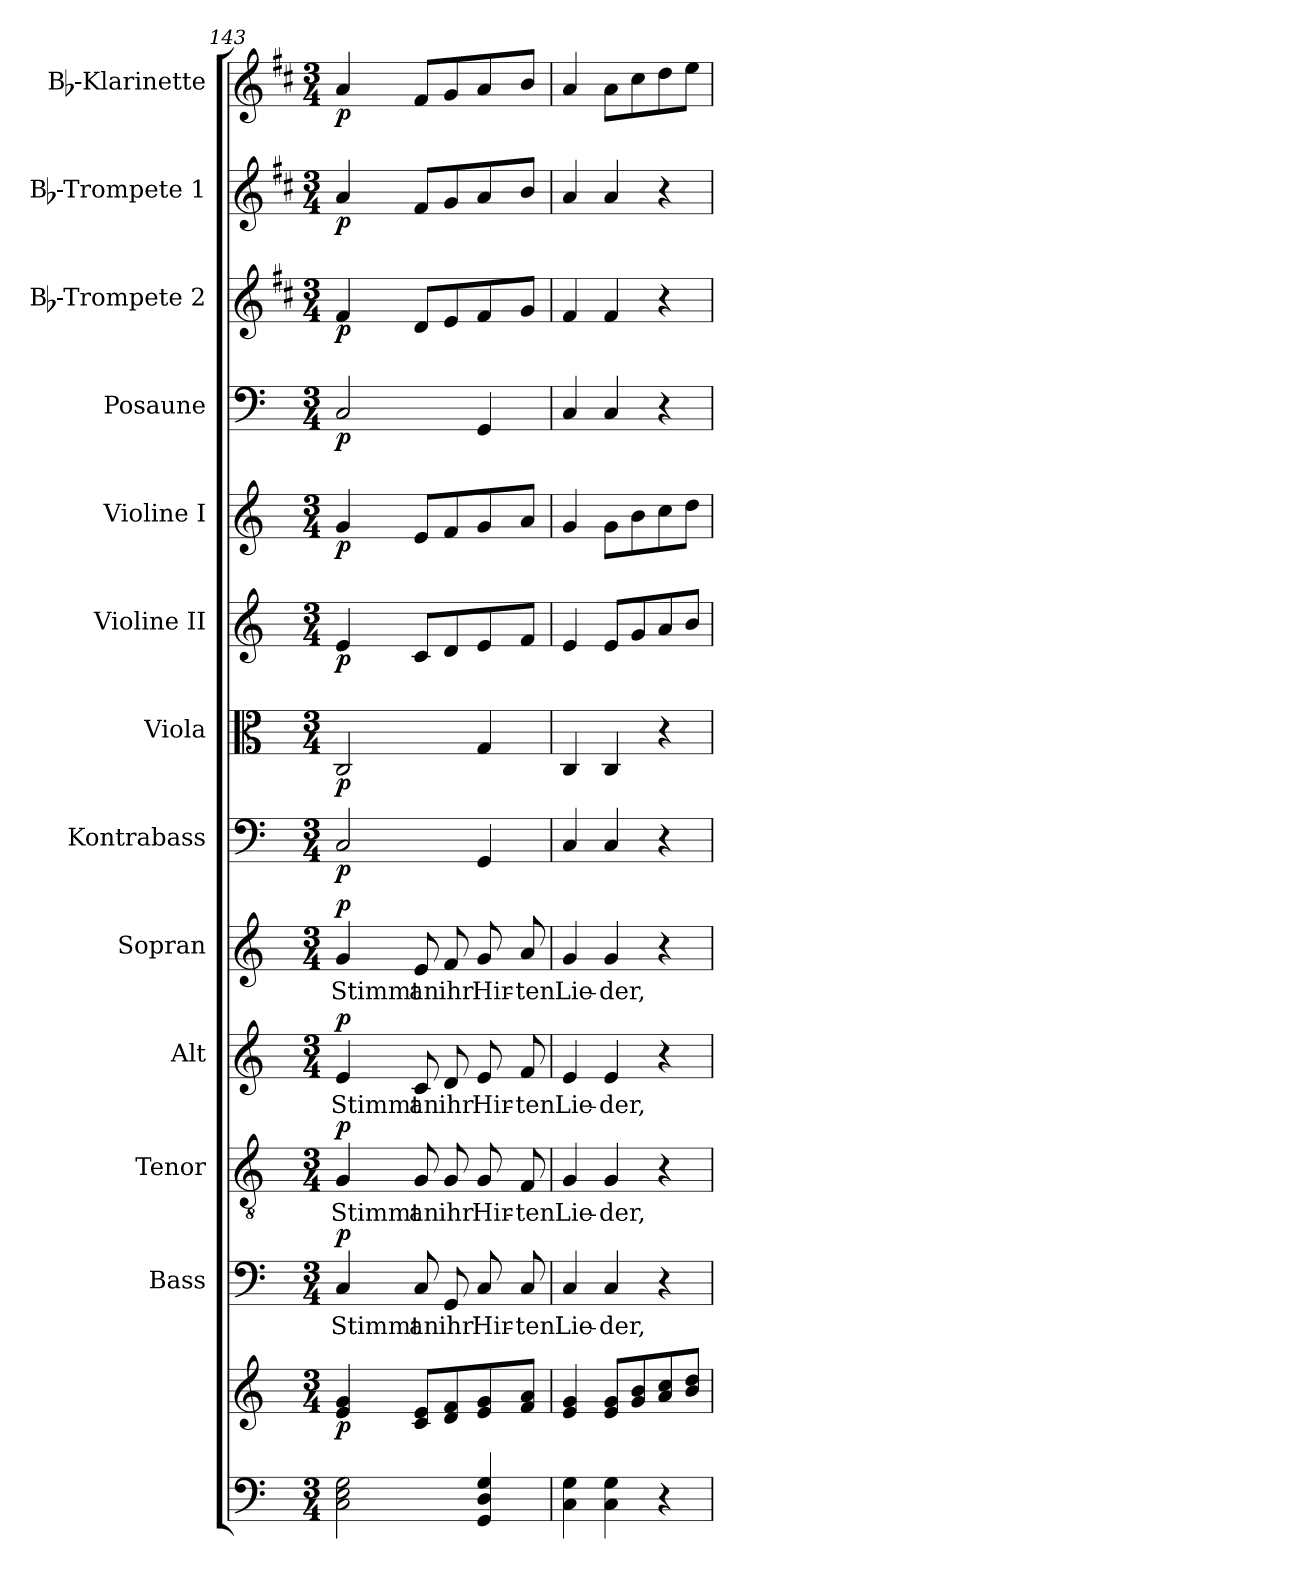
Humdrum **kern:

**kern	**kern	**dynam	**kern	**text	**dynam	**kern	**text	**dynam	**kern	**text	**dynam	**kern	**text	**dynam	**kern	**dynam	**kern	**dynam	**kern	**dynam	**kern	**dynam	**kern	**dynam	**kern	**dynam	**kern	**dynam	**kern	**dynam
*part13	*part13	*part13	*part12	*part12	*part12	*part11	*part11	*part11	*part10	*part10	*part10	*part9	*part9	*part9	*part8	*part8	*part7	*part7	*part6	*part6	*part5	*part5	*part4	*part4	*part3	*part3	*part2	*part2	*part1	*part1
*staff14	*staff13	*staff13/14	*staff12	*staff12	*staff12	*staff11	*staff11	*staff11	*staff10	*staff10	*staff10	*staff9	*staff9	*staff9	*staff8	*staff8	*staff7	*staff7	*staff6	*staff6	*staff5	*staff5	*staff4	*staff4	*staff3	*staff3	*staff2	*staff2	*staff1	*staff1
*	*	*	*I"Bass	*	*	*I"Tenor	*	*	*I"Alt	*	*	*I"Sopran	*	*	*I"Kontrabass	*	*I"Viola	*	*I"Violine II	*	*I"Violine I	*	*I"Posaune	*	*I"Bb-Trompete 2	*	*I"Bb-Trompete 1	*	*I"Bb-Klarinette	*
*	*	*	*I'B.	*	*	*I'T.	*	*	*I'A.	*	*	*I'S.	*	*	*I'Kb.	*	*I'Vla.	*	*I'Vl. II	*	*I'Vl. I	*	*I'Pos.	*	*I'Bb Trp. 2	*	*I'Bb Trp. 1	*	*I'Bb Kl.	*
*clefF4	*clefG2	*	*clefF4	*	*	*clefGv2	*	*	*clefG2	*	*	*clefG2	*	*	*clefF4	*	*clefC3	*	*clefG2	*	*clefG2	*	*clefF4	*	*clefG2	*	*clefG2	*	*clefG2	*
*	*	*	*	*	*	*	*	*	*	*	*	*	*	*	*ITrd7c12	*	*	*	*	*	*	*	*	*	*ITrd1c2	*	*ITrd1c2	*	*ITrd1c2	*
*k[]	*k[]	*	*k[]	*	*	*k[]	*	*	*k[]	*	*	*k[]	*	*	*k[]	*	*k[]	*	*k[]	*	*k[]	*	*k[]	*	*k[]	*	*k[]	*	*k[]	*
*C:	*C:	*	*C:	*	*	*C:	*	*	*C:	*	*	*C:	*	*	*C:	*	*C:	*	*C:	*	*C:	*	*C:	*	*C:	*	*C:	*	*C:	*
*M3/4	*M3/4	*	*M3/4	*	*	*M3/4	*	*	*M3/4	*	*	*M3/4	*	*	*M3/4	*	*M3/4	*	*M3/4	*	*M3/4	*	*M3/4	*	*M3/4	*	*M3/4	*	*M3/4	*
=143	=143	=143	=143	=143	=143	=143	=143	=143	=143	=143	=143	=143	=143	=143	=143	=143	=143	=143	=143	=143	=143	=143	=143	=143	=143	=143	=143	=143	=143	=143
!	!	!LO:DY:b	!	!LO:LY:b	!LO:DY:a	!	!LO:LY:b	!LO:DY:a	!	!LO:LY:b	!LO:DY:a	!	!LO:LY:b	!LO:DY:a	!	!LO:DY:b	!	!LO:DY:b	!	!LO:DY:b	!	!LO:DY:b	!	!LO:DY:b	!	!LO:DY:b	!	!LO:DY:b	!	!LO:DY:b
2C\ 2E\ 2G\	4e/ 4g/	p	4C/	Stimmt	p	4G/	Stimmt	p	4e/	Stimmt	p	4g/	Stimmt	p	2CC/	p	2C/	p	4e/	p	4g/	p	2C/	p	4e/	p	4g/	p	4g/	p
!	!	!	!	!LO:LY:b	!	!	!LO:LY:b	!	!	!LO:LY:b	!	!	!LO:LY:b	!	!	!	!	!	!	!	!	!	!	!	!	!	!	!	!	!
.	8c/ 8e/L	.	8C/	an	.	8G/	an	.	8c/	an	.	8e/	an	.	.	.	.	.	8c/L	.	8e/L	.	.	.	8c/L	.	8e/L	.	8e/L	.
!	!	!	!	!LO:LY:b	!	!	!LO:LY:b	!	!	!LO:LY:b	!	!	!LO:LY:b	!	!	!	!	!	!	!	!	!	!	!	!	!	!	!	!	!
.	8d/ 8f/	.	8GG/	ihr	.	8G/	ihr	.	8d/	ihr	.	8f/	ihr	.	.	.	.	.	8d/	.	8f/	.	.	.	8d/	.	8f/	.	8f/	.
!	!	!	!	!LO:LY:b	!	!	!LO:LY:b	!	!	!LO:LY:b	!	!	!LO:LY:b	!	!	!	!	!	!	!	!	!	!	!	!	!	!	!	!	!
4GG/ 4D/ 4G/	8e/ 8g/	.	8C/	Hir-	.	8G/	Hir-	.	8e/	Hir-	.	8g/	Hir-	.	4GGG/	.	4G/	.	8e/	.	8g/	.	4GG/	.	8e/	.	8g/	.	8g/	.
!	!	!	!	!LO:LY:b	!	!	!LO:LY:b	!	!	!LO:LY:b	!	!	!LO:LY:b	!	!	!	!	!	!	!	!	!	!	!	!	!	!	!	!	!
.	8f/ 8a/J	.	8C/	-ten	.	8F/	-ten	.	8f/	-ten	.	8a/	-ten	.	.	.	.	.	8f/J	.	8a/J	.	.	.	8f/J	.	8a/J	.	8a/J	.
=144	=144	=144	=144	=144	=144	=144	=144	=144	=144	=144	=144	=144	=144	=144	=144	=144	=144	=144	=144	=144	=144	=144	=144	=144	=144	=144	=144	=144	=144	=144
!	!	!	!	!LO:LY:b	!	!	!LO:LY:b	!	!	!LO:LY:b	!	!	!LO:LY:b	!	!	!	!	!	!	!	!	!	!	!	!	!	!	!	!	!
4C\ 4G\	4e/ 4g/	.	4C/	Lie-	.	4G/	Lie-	.	4e/	Lie-	.	4g/	Lie-	.	4CC/	.	4C/	.	4e/	.	4g/	.	4C/	.	4e/	.	4g/	.	4g/	.
!	!	!	!	!LO:LY:b	!	!	!LO:LY:b	!	!	!LO:LY:b	!	!	!LO:LY:b	!	!	!	!	!	!	!	!	!	!	!	!	!	!	!	!	!
4C\ 4G\	8e/ 8g/L	.	4C/	-der,	.	4G/	-der,	.	4e/	-der,	.	4g/	-der,	.	4CC/	.	4C/	.	8e/L	.	8g\L	.	4C/	.	4e/	.	4g/	.	8g\L	.
.	8g/ 8b/	.	.	.	.	.	.	.	.	.	.	.	.	.	.	.	.	.	8g/	.	8b\	.	.	.	.	.	.	.	8b\	.
4r	8a/ 8cc/	.	4r	.	.	4r	.	.	4r	.	.	4r	.	.	4r	.	4r	.	8a/	.	8cc\	.	4r	.	4r	.	4r	.	8cc\	.
.	8b/ 8dd/J	.	.	.	.	.	.	.	.	.	.	.	.	.	.	.	.	.	8b/J	.	8dd\J	.	.	.	.	.	.	.	8dd\J	.
=	=	=	=	=	=	=	=	=	=	=	=	=	=	=	=	=	=	=	=	=	=	=	=	=	=	=	=	=	=	=
*-	*-	*-	*-	*-	*-	*-	*-	*-	*-	*-	*-	*-	*-	*-	*-	*-	*-	*-	*-	*-	*-	*-	*-	*-	*-	*-	*-	*-	*-	*-
